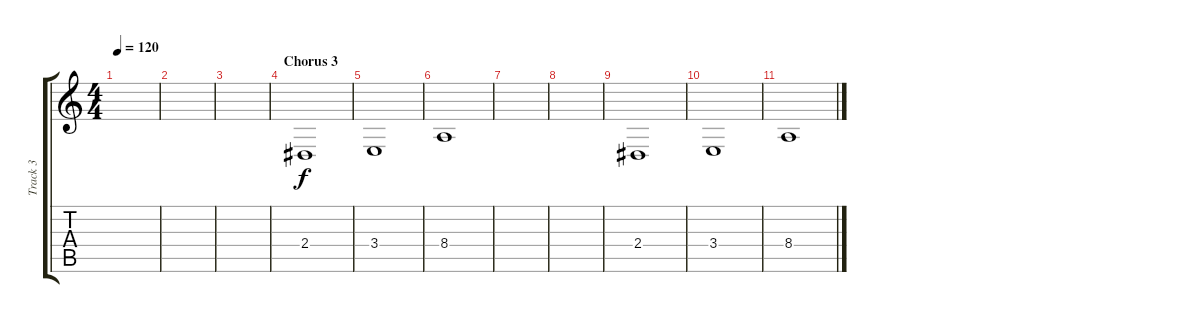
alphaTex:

\track ("Track 3" "Track 3") {instrument englishhorn}
\staff {score tabs}
\tuning (Eb4 Bb3 Gb3 Db3 Ab2 Eb2) {hide}
\ts (4 4)
\tempo 120
\clef g2
\ks c
|
|
|
\section ("" "Chorus 3")
2.4.1 |
3.4.1 |
8.4.1 |
|
|
2.4.1 |
3.4.1 |
8.4.1
